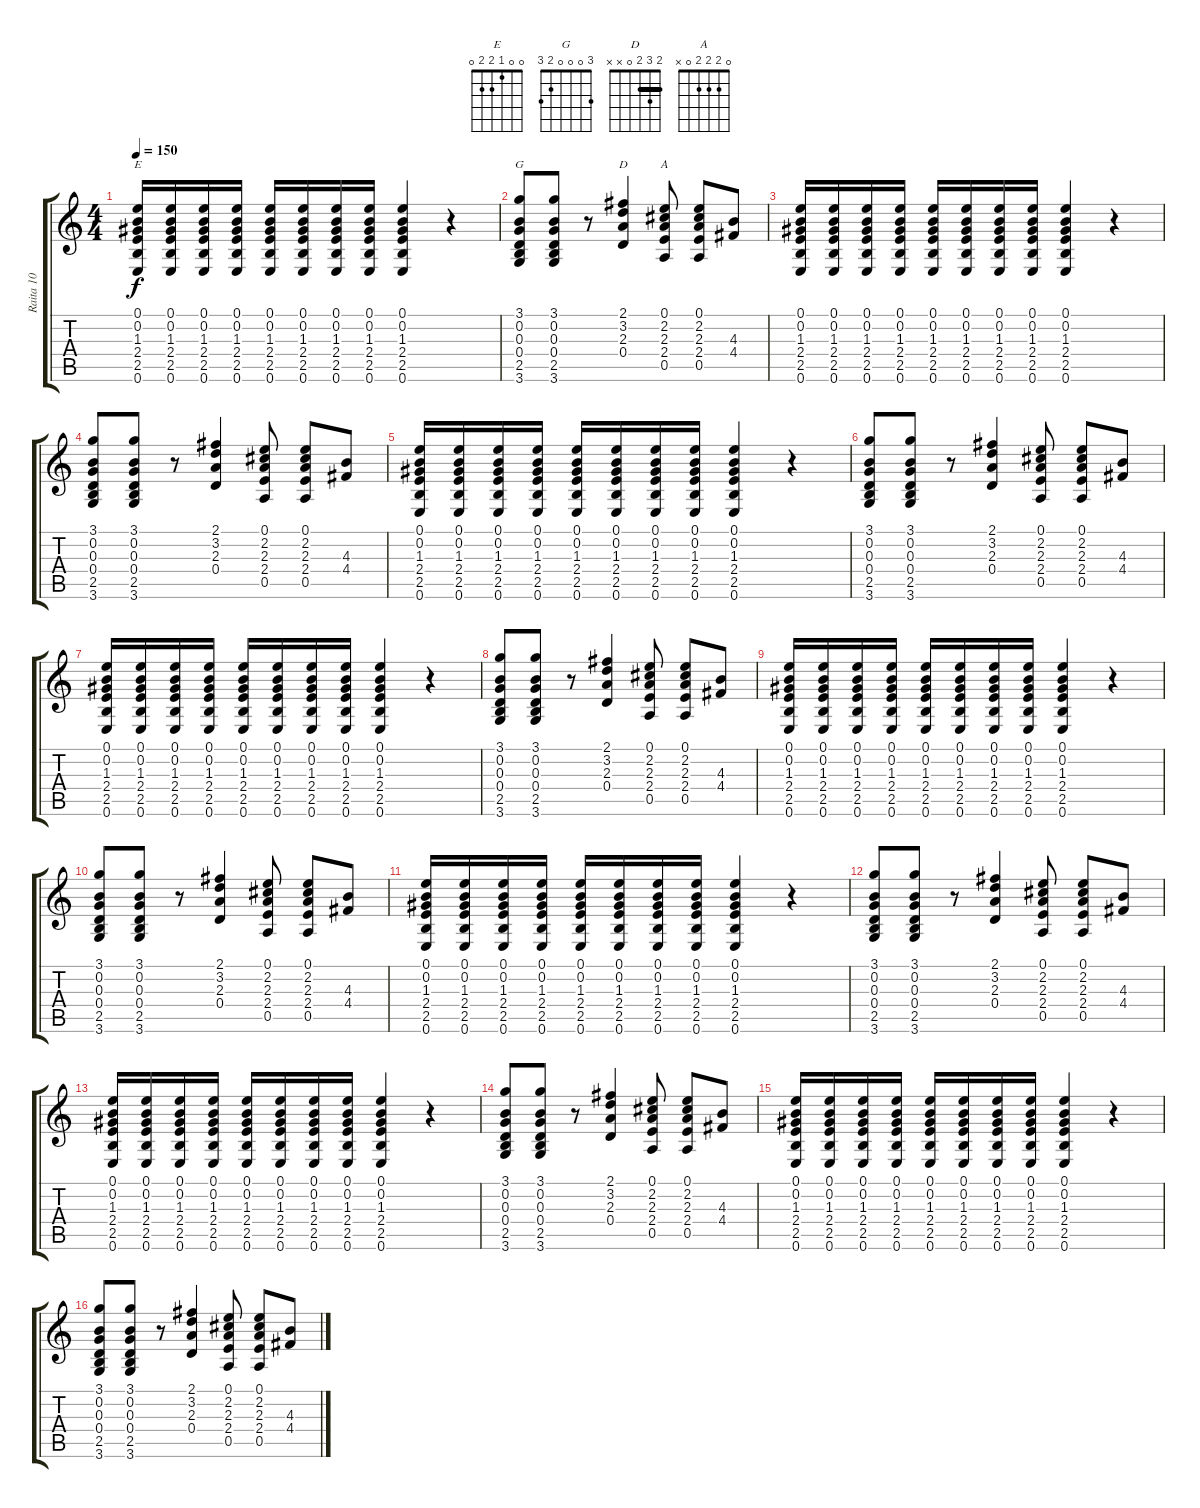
\track ("Raita 10" "Raita 10") {instrument acousticguitarsteel}
\staff {score tabs}
\tuning (E4 B3 G3 D3 A2 E2) {hide}
\chord ("E" 0 0 1 2 2 0)
\chord ("G" 3 0 0 0 2 3)
\chord ("D" 2 3 2 0 x x) {barre 2}
\chord ("A" 0 2 2 2 0 x)
\ts (4 4)
\tempo 150
\clef g2
\ks c
(0.1 0.2 1.3 2.4 2.5 0.6).16{ch "E" dy f} (0.1 0.2 1.3 2.4 2.5 0.6).16 (0.1 0.2 1.3 2.4 2.5 0.6).16 (0.1 0.2 1.3 2.4 2.5 0.6).16 (0.1 0.2 1.3 2.4 2.5 0.6).16 (0.1 0.2 1.3 2.4 2.5 0.6).16 (0.1 0.2 1.3 2.4 2.5 0.6).16 (0.1 0.2 1.3 2.4 2.5 0.6).16 (0.1 0.2 1.3 2.4 2.5 0.6).4 r.4 |
(3.1 0.2 0.3 0.4 2.5 3.6).8{ch "G"} (3.1 0.2 0.3 0.4 2.5 3.6).8 r.8 (2.1 3.2 2.3 0.4).4{ch "D"} (0.1 2.2 2.3 2.4 0.5).8{ch "A"} (0.1 2.2 2.3 2.4 0.5).8 (4.3 4.4).8 |
(0.1 0.2 1.3 2.4 2.5 0.6).16 (0.1 0.2 1.3 2.4 2.5 0.6).16 (0.1 0.2 1.3 2.4 2.5 0.6).16 (0.1 0.2 1.3 2.4 2.5 0.6).16 (0.1 0.2 1.3 2.4 2.5 0.6).16 (0.1 0.2 1.3 2.4 2.5 0.6).16 (0.1 0.2 1.3 2.4 2.5 0.6).16 (0.1 0.2 1.3 2.4 2.5 0.6).16 (0.1 0.2 1.3 2.4 2.5 0.6).4 r.4 |
(3.1 0.2 0.3 0.4 2.5 3.6).8 (3.1 0.2 0.3 0.4 2.5 3.6).8 r.8 (2.1 3.2 2.3 0.4).4 (0.1 2.2 2.3 2.4 0.5).8 (0.1 2.2 2.3 2.4 0.5).8 (4.3 4.4).8 |
(0.1 0.2 1.3 2.4 2.5 0.6).16 (0.1 0.2 1.3 2.4 2.5 0.6).16 (0.1 0.2 1.3 2.4 2.5 0.6).16 (0.1 0.2 1.3 2.4 2.5 0.6).16 (0.1 0.2 1.3 2.4 2.5 0.6).16 (0.1 0.2 1.3 2.4 2.5 0.6).16 (0.1 0.2 1.3 2.4 2.5 0.6).16 (0.1 0.2 1.3 2.4 2.5 0.6).16 (0.1 0.2 1.3 2.4 2.5 0.6).4 r.4 |
(3.1 0.2 0.3 0.4 2.5 3.6).8 (3.1 0.2 0.3 0.4 2.5 3.6).8 r.8 (2.1 3.2 2.3 0.4).4 (0.1 2.2 2.3 2.4 0.5).8 (0.1 2.2 2.3 2.4 0.5).8 (4.3 4.4).8 |
(0.1 0.2 1.3 2.4 2.5 0.6).16 (0.1 0.2 1.3 2.4 2.5 0.6).16 (0.1 0.2 1.3 2.4 2.5 0.6).16 (0.1 0.2 1.3 2.4 2.5 0.6).16 (0.1 0.2 1.3 2.4 2.5 0.6).16 (0.1 0.2 1.3 2.4 2.5 0.6).16 (0.1 0.2 1.3 2.4 2.5 0.6).16 (0.1 0.2 1.3 2.4 2.5 0.6).16 (0.1 0.2 1.3 2.4 2.5 0.6).4 r.4 |
(3.1 0.2 0.3 0.4 2.5 3.6).8 (3.1 0.2 0.3 0.4 2.5 3.6).8 r.8 (2.1 3.2 2.3 0.4).4 (0.1 2.2 2.3 2.4 0.5).8 (0.1 2.2 2.3 2.4 0.5).8 (4.3 4.4).8 |
(0.1 0.2 1.3 2.4 2.5 0.6).16 (0.1 0.2 1.3 2.4 2.5 0.6).16 (0.1 0.2 1.3 2.4 2.5 0.6).16 (0.1 0.2 1.3 2.4 2.5 0.6).16 (0.1 0.2 1.3 2.4 2.5 0.6).16 (0.1 0.2 1.3 2.4 2.5 0.6).16 (0.1 0.2 1.3 2.4 2.5 0.6).16 (0.1 0.2 1.3 2.4 2.5 0.6).16 (0.1 0.2 1.3 2.4 2.5 0.6).4 r.4 |
(3.1 0.2 0.3 0.4 2.5 3.6).8 (3.1 0.2 0.3 0.4 2.5 3.6).8 r.8 (2.1 3.2 2.3 0.4).4 (0.1 2.2 2.3 2.4 0.5).8 (0.1 2.2 2.3 2.4 0.5).8 (4.3 4.4).8 |
(0.1 0.2 1.3 2.4 2.5 0.6).16 (0.1 0.2 1.3 2.4 2.5 0.6).16 (0.1 0.2 1.3 2.4 2.5 0.6).16 (0.1 0.2 1.3 2.4 2.5 0.6).16 (0.1 0.2 1.3 2.4 2.5 0.6).16 (0.1 0.2 1.3 2.4 2.5 0.6).16 (0.1 0.2 1.3 2.4 2.5 0.6).16 (0.1 0.2 1.3 2.4 2.5 0.6).16 (0.1 0.2 1.3 2.4 2.5 0.6).4 r.4 |
(3.1 0.2 0.3 0.4 2.5 3.6).8 (3.1 0.2 0.3 0.4 2.5 3.6).8 r.8 (2.1 3.2 2.3 0.4).4 (0.1 2.2 2.3 2.4 0.5).8 (0.1 2.2 2.3 2.4 0.5).8 (4.3 4.4).8 |
(0.1 0.2 1.3 2.4 2.5 0.6).16 (0.1 0.2 1.3 2.4 2.5 0.6).16 (0.1 0.2 1.3 2.4 2.5 0.6).16 (0.1 0.2 1.3 2.4 2.5 0.6).16 (0.1 0.2 1.3 2.4 2.5 0.6).16 (0.1 0.2 1.3 2.4 2.5 0.6).16 (0.1 0.2 1.3 2.4 2.5 0.6).16 (0.1 0.2 1.3 2.4 2.5 0.6).16 (0.1 0.2 1.3 2.4 2.5 0.6).4 r.4 |
(3.1 0.2 0.3 0.4 2.5 3.6).8 (3.1 0.2 0.3 0.4 2.5 3.6).8 r.8 (2.1 3.2 2.3 0.4).4 (0.1 2.2 2.3 2.4 0.5).8 (0.1 2.2 2.3 2.4 0.5).8 (4.3 4.4).8 |
(0.1 0.2 1.3 2.4 2.5 0.6).16 (0.1 0.2 1.3 2.4 2.5 0.6).16 (0.1 0.2 1.3 2.4 2.5 0.6).16 (0.1 0.2 1.3 2.4 2.5 0.6).16 (0.1 0.2 1.3 2.4 2.5 0.6).16 (0.1 0.2 1.3 2.4 2.5 0.6).16 (0.1 0.2 1.3 2.4 2.5 0.6).16 (0.1 0.2 1.3 2.4 2.5 0.6).16 (0.1 0.2 1.3 2.4 2.5 0.6).4 r.4 |
(3.1 0.2 0.3 0.4 2.5 3.6).8 (3.1 0.2 0.3 0.4 2.5 3.6).8 r.8 (2.1 3.2 2.3 0.4).4 (0.1 2.2 2.3 2.4 0.5).8 (0.1 2.2 2.3 2.4 0.5).8 (4.3 4.4).8
